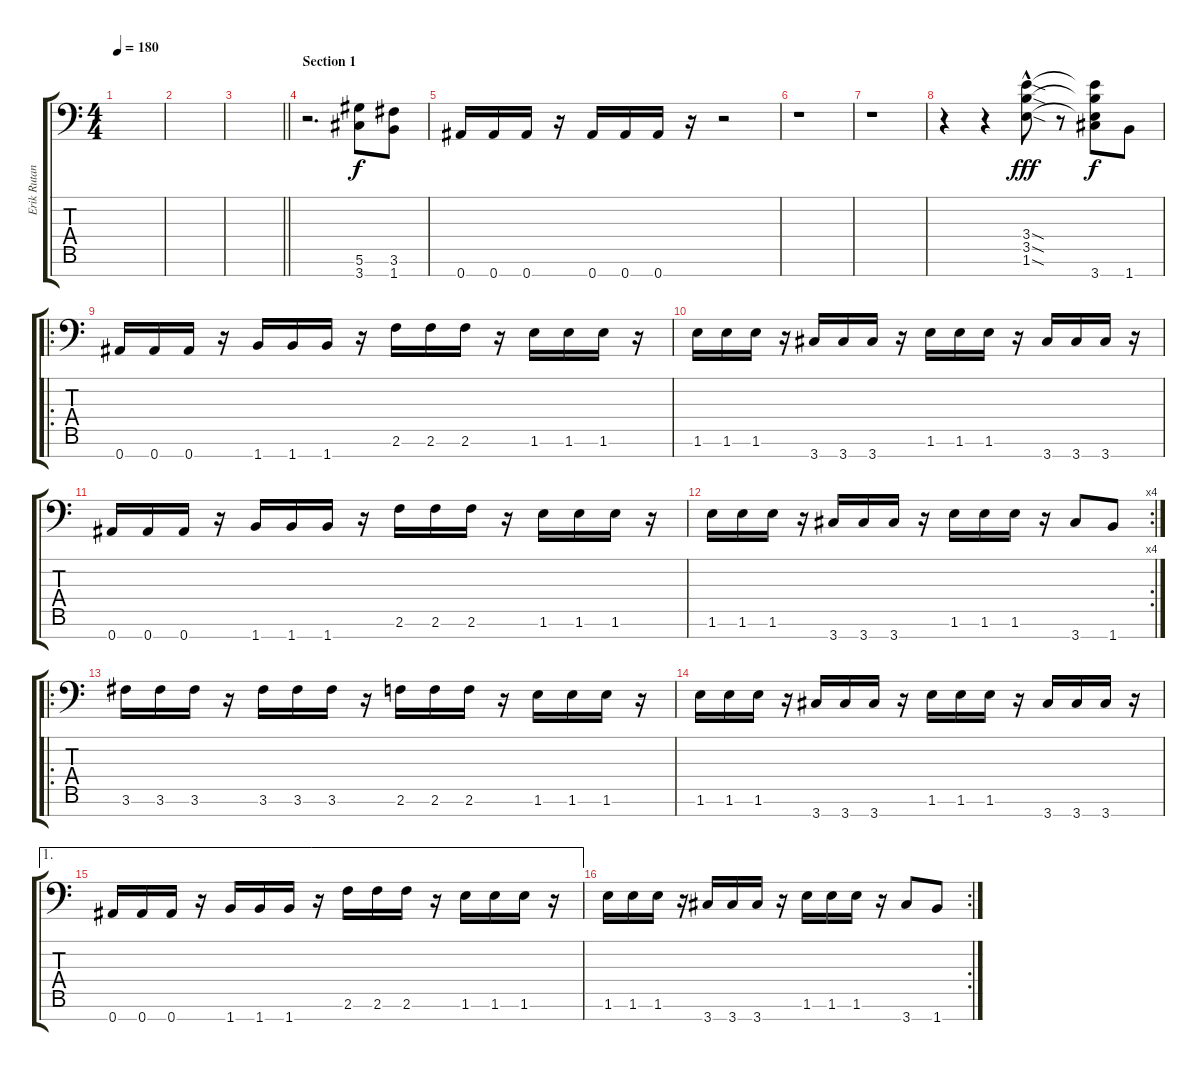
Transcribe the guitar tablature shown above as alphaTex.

\track ("Erik Rutan" "Erik Rutan") {instrument distortionguitar}
\staff {score tabs}
\tuning (Eb4 Bb3 Gb3 Db3 Ab2 Eb2 Bb1) {hide}
\ts (4 4)
\tempo 180
\clef f4
\ks c
|
|
\barLineRight lightlight
|
\section ("" "Section 1")
r.2{d} (5.6 3.7).8 (3.6 1.7).8 |
0.7.16 0.7.16 0.7.16 r.16 0.7.16 0.7.16 0.7.16 r.16 r.2 |
r.1 |
r.1 |
r.4 r.4 (3.4{sod hac} 3.5{sod hac} 1.6{sod hac}).8{dy fff volume 16} r.8 (3.4{t} 3.5{t} 1.6{t} 3.7).8{dy f} 1.7.8 |
\ro
0.7.16{volume 12} 0.7.16 0.7.16 r.16 1.7.16 1.7.16 1.7.16 r.16 2.6.16 2.6.16 2.6.16 r.16 1.6.16 1.6.16 1.6.16 r.16 |
1.6.16 1.6.16 1.6.16 r.16 3.7.16 3.7.16 3.7.16 r.16 1.6.16 1.6.16 1.6.16 r.16 3.7.16 3.7.16 3.7.16 r.16 |
0.7.16 0.7.16 0.7.16 r.16 1.7.16 1.7.16 1.7.16 r.16 2.6.16 2.6.16 2.6.16 r.16 1.6.16 1.6.16 1.6.16 r.16 |
\rc 4
1.6.16 1.6.16 1.6.16 r.16 3.7.16 3.7.16 3.7.16 r.16 1.6.16 1.6.16 1.6.16 r.16 3.7.8 1.7.8 |
\ro
3.6.16 3.6.16 3.6.16 r.16 3.6.16 3.6.16 3.6.16 r.16 2.6.16 2.6.16 2.6.16 r.16 1.6.16 1.6.16 1.6.16 r.16 |
1.6.16 1.6.16 1.6.16 r.16 3.7.16 3.7.16 3.7.16 r.16 1.6.16 1.6.16 1.6.16 r.16 3.7.16 3.7.16 3.7.16 r.16 |
\ae 1
0.7.16 0.7.16 0.7.16 r.16 1.7.16 1.7.16 1.7.16 r.16 2.6.16 2.6.16 2.6.16 r.16 1.6.16 1.6.16 1.6.16 r.16 |
\rc 2
1.6.16 1.6.16 1.6.16 r.16 3.7.16 3.7.16 3.7.16 r.16 1.6.16 1.6.16 1.6.16 r.16 3.7.8 1.7.8
